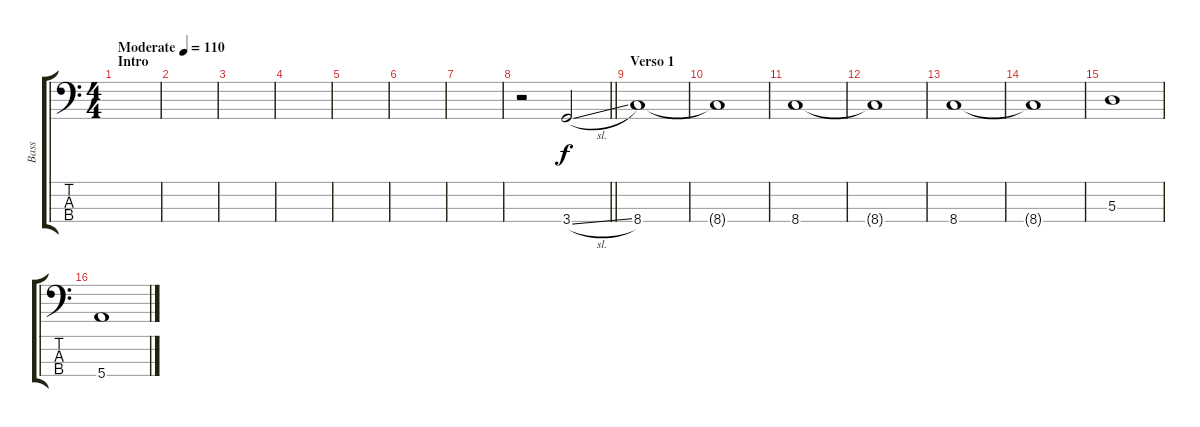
\track ("Bass" "Bass") {instrument electricbassfinger}
\staff {score tabs}
\tuning (G2 D2 A1 E1) {hide}
\ts (4 4)
\section ("" "Intro")
\tempo (110 "Moderate")
\clef f4
\ks c
|
|
|
|
|
|
|
\barLineRight lightlight
r.2 3.4{sl}.2 |
\section ("" "Verso 1")
8.4.1 |
8.4{t}.1 |
8.4.1 |
8.4{t}.1 |
8.4.1 |
8.4{t}.1 |
5.3.1 |
5.4.1
